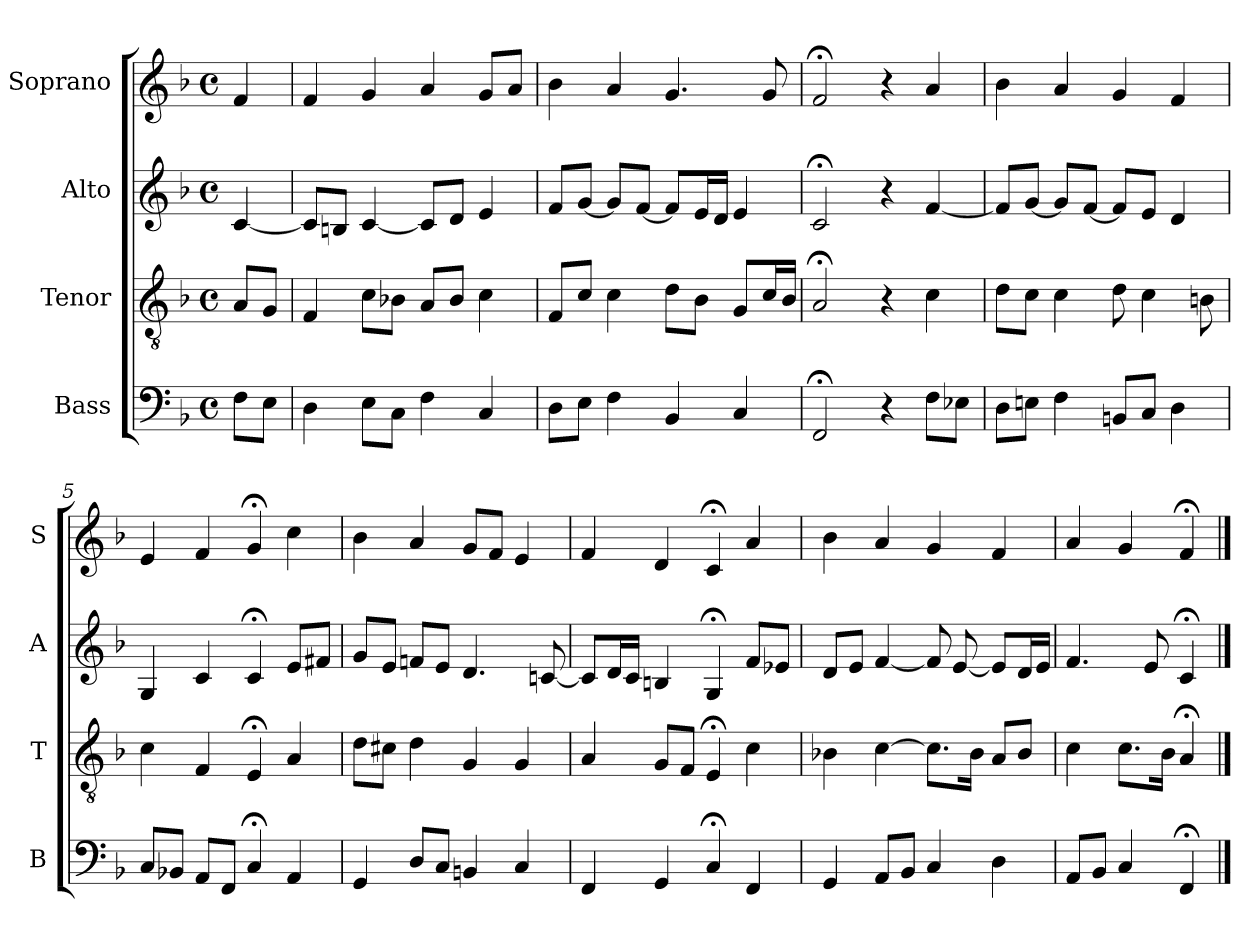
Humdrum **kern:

**kern	**kern	**kern	**kern
*part4	*part3	*part2	*part1
*staff4	*staff3	*staff2	*staff1
*I"Bass	*I"Tenor	*I"Alto	*I"Soprano
*I'B	*I'T	*I'A	*I'S
*clefF4	*clefGv2	*clefG2	*clefG2
*k[b-]	*k[b-]	*k[b-]	*k[b-]
*F:	*F:	*F:	*F:
*M4/4	*M4/4	*M4/4	*M4/4
*met(c)	*met(c)	*met(c)	*met(c)
*MM100	*MM100	*MM100	*MM100
=	=	=	=
8FL	8AL	[4c	4f
8EJ	8GJ	.	.
=1	=1	=1	=1
4D	4Fi	8cL]	4f
.	.	8BniJ	.
8EL	8ciL	[4ci	4g
8CJ	8B-XJ	.	.
4F	8AL	8ciL]	4a
.	8B-J	8dJ	.
4C	4c	4e	8gL
.	.	.	8aJ
=2	=2	=2	=2
8DL	8FL	8fL	4b-
8EJ	8cJ	[8gJ	.
4F	4c	8gL]	4a
.	.	[8fJ	.
4BB-	8dL	8fL]	4.g
.	8B-J	16eL	.
.	.	16dJJ	.
4C	8GL	4e	.
.	16cL	.	8g
.	16B-JJ	.	.
=3	=3	=3	=3
2FF;<	2A;<	2c;<	2f;<
4r	4r	4r	4r
8FL	4c	[4f	4a
8E-XJ	.	.	.
=4	=4	=4	=4
8DL	8dL	8fL]	4b-
8EnJ	8cJ	[8gJ	.
4F	4c	8gL]	4a
.	.	[8fJ	.
8BBnL	8d	8fL]	4g
8CJ	4c	8eJ	.
4D	.	4d	4f
.	8Bn	.	.
=5	=5	=5	=5
8CL	4c	4G	4e
8BB-XJ	.	.	.
8AAL	4F	4c	4f
8FFJ	.	.	.
4C;<	4E;<	4c;<	4g;<
4AA	4A	8eL	4cc
.	.	8f#XJ	.
=6	=6	=6	=6
4GG	8dL	8gL	4b-
.	8c#XJ	8eJ	.
8DL	4d	8fnL	4a
8CJ	.	8eJ	.
4BBn	4G	4.d	8gL
.	.	.	8fJ
4C	4G	.	4e
.	.	[8cn	.
=7	=7	=7	=7
4FF	4A	8cL]	4f
.	.	16dL	.
.	.	16cJJ	.
4GG	8GL	4Bn	4d
.	8FJ	.	.
4C;<	4E;<	4G;<	4c;<
4FF	4c	8fL	4a
.	.	8e-XJ	.
=8	=8	=8	=8
4GG	4B-X	8dL	4b-
.	.	8eJ	.
8AAL	[4c	[4f	4a
8BB-J	.	.	.
4C	8.cL]	8f]	4g
.	.	[8e	.
.	16B-Jk	.	.
4D	8AL	8eL]	4f
.	8B-J	16dL	.
.	.	16eJJ	.
=9	=9	=9	=9
8AAL	4c	4.f	4a
8BB-J	.	.	.
4C	8.cL	.	4g
.	.	8e	.
.	16B-Jk	.	.
4FF;<	4A;<	4c;<	4f;<
==	==	==	==
*-	*-	*-	*-
